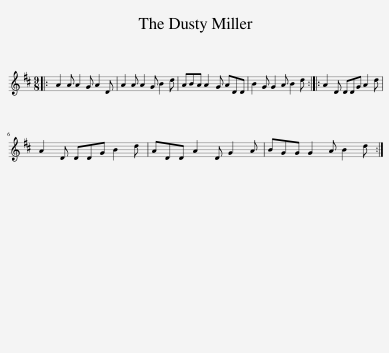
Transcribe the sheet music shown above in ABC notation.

X:1
L:1/8
M:9/8
I:linebreak $
K:D
V:1 treble
V:1
|: A2 A A2 G A2 D | A2 A A2 G B2 d | ABA A2 G ADD | B2 G G2 A B2 d :: A2 D DDG A2 d |$ %5
 A2 D DDG B2 d | ADD A2 D G2 A | BGG G2 A B2 d :| %8
